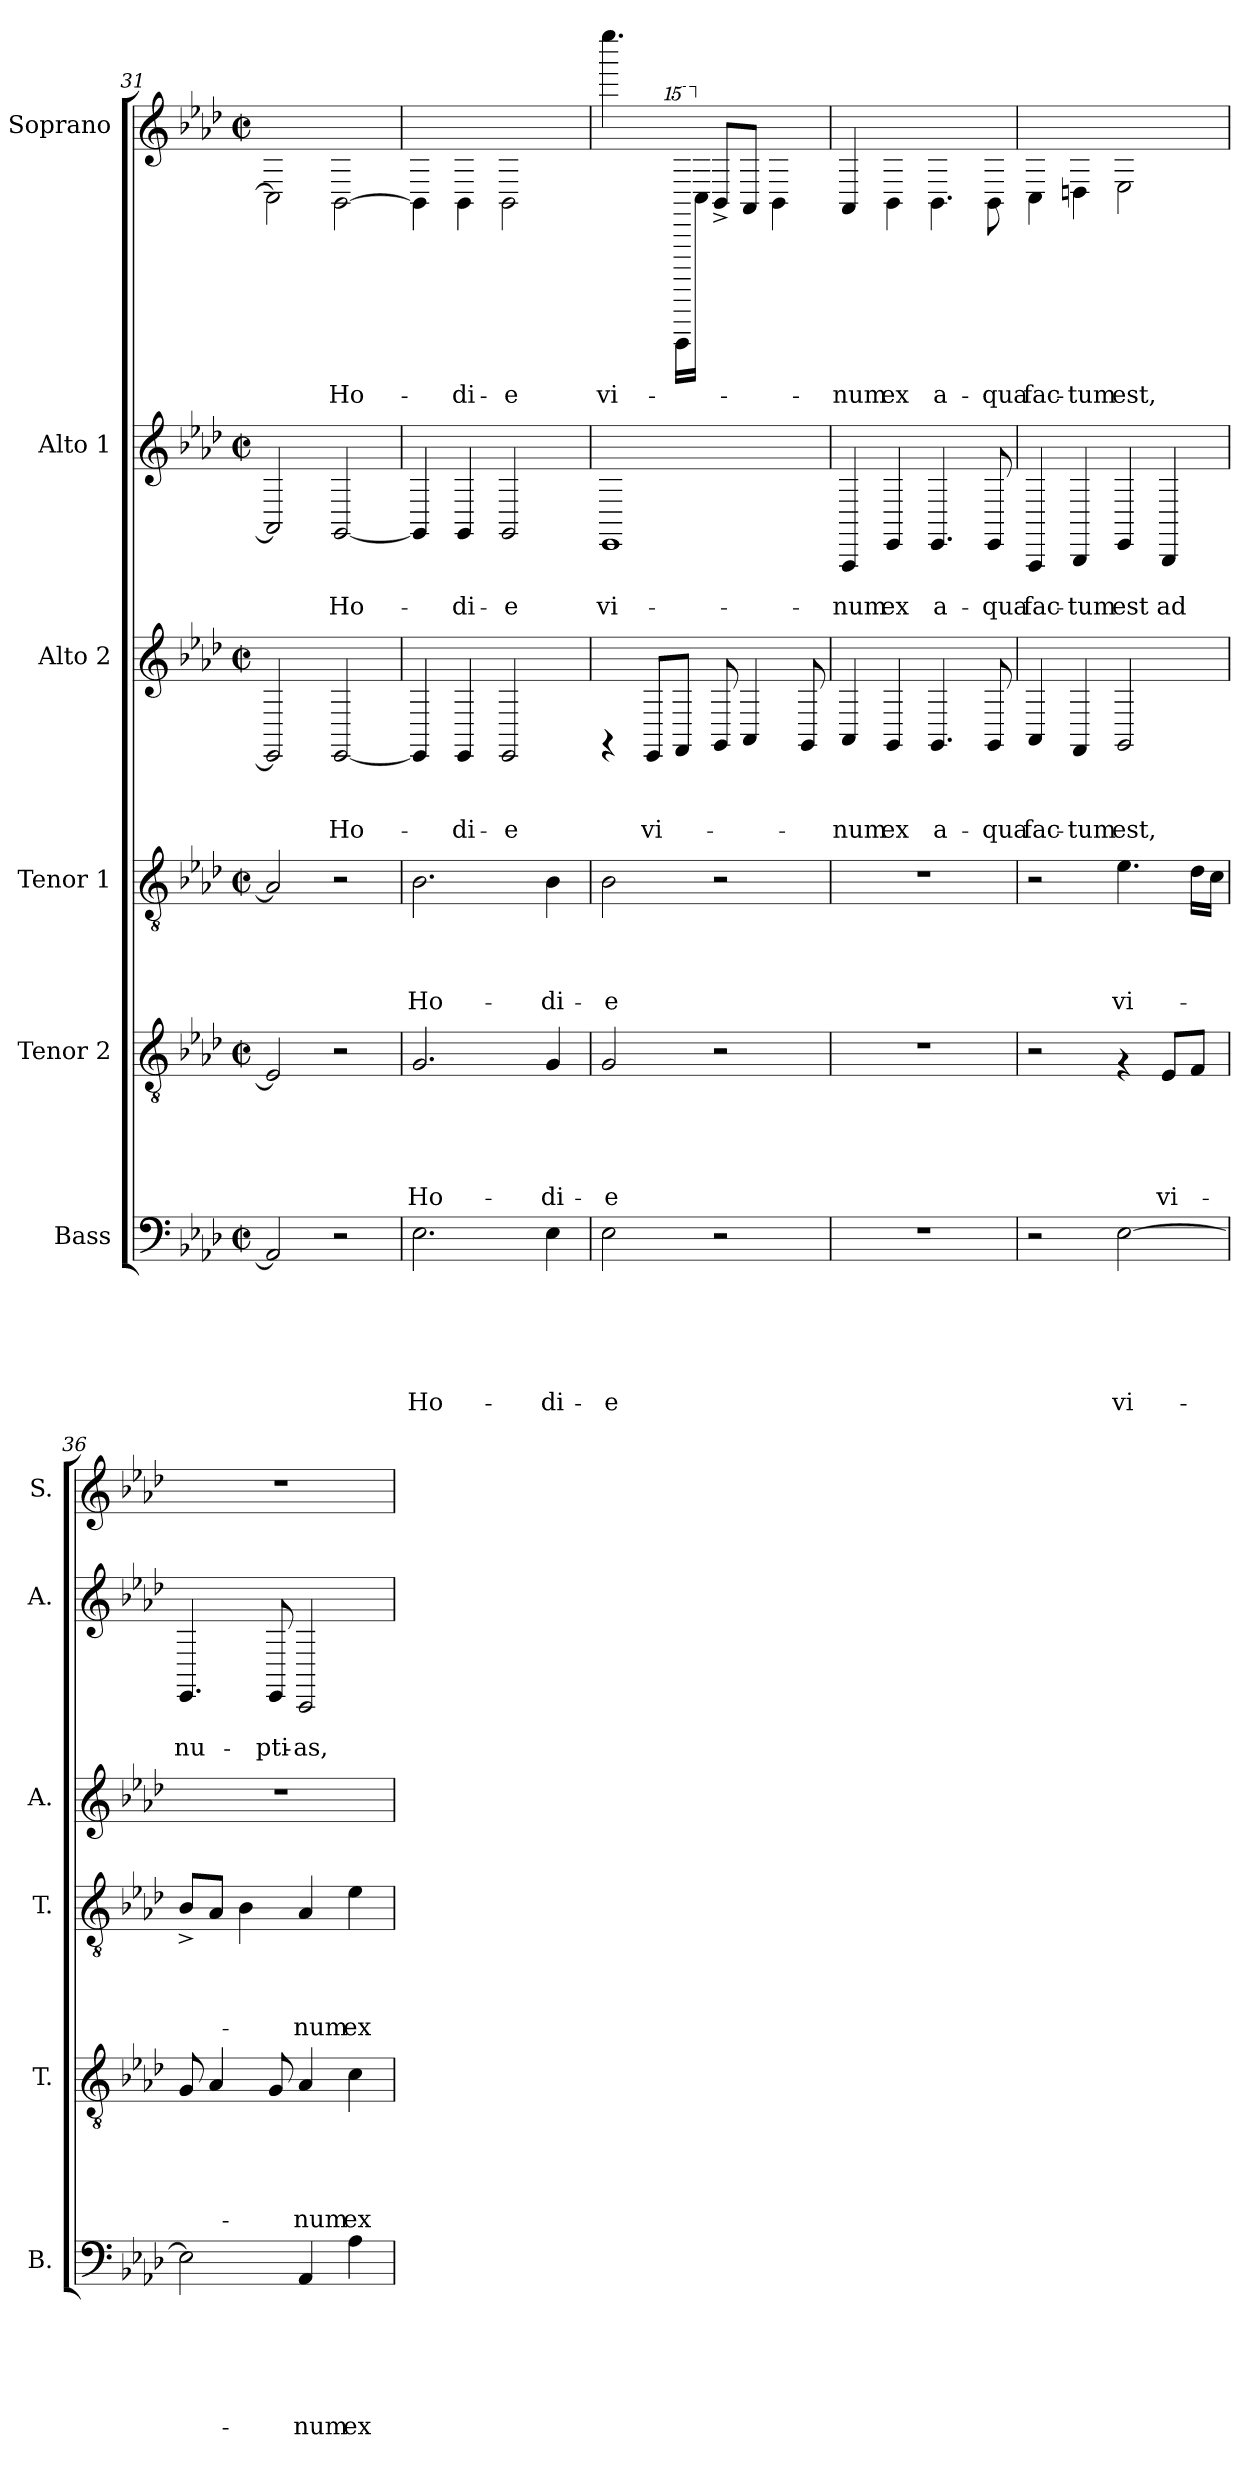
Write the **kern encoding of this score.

**kern	**text	**text	**text	**text	**text	**text	**kern	**text	**text	**text	**text	**text	**kern	**text	**text	**text	**text	**kern	**text	**text	**text	**kern	**text	**text	**kern	**text
*part6	*part6	*part6	*part6	*part6	*part6	*part6	*part5	*part5	*part5	*part5	*part5	*part5	*part4	*part4	*part4	*part4	*part4	*part3	*part3	*part3	*part3	*part2	*part2	*part2	*part1	*part1
*staff6	*staff6	*staff6	*staff6	*staff6	*staff6	*staff6	*staff5	*staff5	*staff5	*staff5	*staff5	*staff5	*staff4	*staff4	*staff4	*staff4	*staff4	*staff3	*staff3	*staff3	*staff3	*staff2	*staff2	*staff2	*staff1	*staff1
*I"Bass	*	*	*	*	*	*	*I"Tenor 2	*	*	*	*	*	*I"Tenor 1	*	*	*	*	*I"Alto 2	*	*	*	*I"Alto 1	*	*	*I"Soprano	*
*I'B.	*	*	*	*	*	*	*I'T.	*	*	*	*	*	*I'T.	*	*	*	*	*I'A.	*	*	*	*I'A.	*	*	*I'S.	*
*clefF4	*	*	*	*	*	*	*clefGv2	*	*	*	*	*	*clefGv2	*	*	*	*	*clefG2	*	*	*	*clefG2	*	*	*clefG2	*
*k[b-e-a-d-]	*	*	*	*	*	*	*k[b-e-a-d-]	*	*	*	*	*	*k[b-e-a-d-]	*	*	*	*	*k[b-e-a-d-]	*	*	*	*k[b-e-a-d-]	*	*	*k[b-e-a-d-]	*
*A-:	*	*	*	*	*	*	*A-:	*	*	*	*	*	*A-:	*	*	*	*	*A-:	*	*	*	*A-:	*	*	*A-:	*
*M2/2	*	*	*	*	*	*	*M2/2	*	*	*	*	*	*M2/2	*	*	*	*	*M2/2	*	*	*	*M2/2	*	*	*M2/2	*
*met(c|)	*	*	*	*	*	*	*met(c|)	*	*	*	*	*	*met(c|)	*	*	*	*	*met(c|)	*	*	*	*met(c|)	*	*	*met(c|)	*
=31	=31	=31	=31	=31	=31	=31	=31	=31	=31	=31	=31	=31	=31	=31	=31	=31	=31	=31	=31	=31	=31	=31	=31	=31	=31	=31
2AA-/]	.	.	.	.	.	.	2E-/]	.	.	.	.	.	2A-/]	.	.	.	.	2EE-/]	.	.	.	2AA-/]	.	.	2C\]	.
!	!	!	!	!	!	!	!	!	!	!	!	!	!	!	!	!	!	!	!	!	!LO:LY:b	!	!	!LO:LY:b	!	!LO:LY:b
2r	.	.	.	.	.	.	2r	.	.	.	.	.	2r	.	.	.	.	[<2EE-/	.	.	Ho-	[<2GG/	.	Ho-	[>2BB-\	Ho-
=32	=32	=32	=32	=32	=32	=32	=32	=32	=32	=32	=32	=32	=32	=32	=32	=32	=32	=32	=32	=32	=32	=32	=32	=32	=32	=32
!	!	!	!	!	!	!LO:LY:b	!	!	!	!	!	!LO:LY:b	!	!	!	!	!LO:LY:b	!	!	!	!	!	!	!	!	!
2.E-\	.	.	.	.	.	Ho-	2.G/	.	.	.	.	Ho-	2.B-\	.	.	.	Ho-	4EE-/]	.	.	.	4GG/]	.	.	4BB-\]	.
!	!	!	!	!	!	!	!	!	!	!	!	!	!	!	!	!	!	!	!	!	!LO:LY:b	!	!	!LO:LY:b	!	!LO:LY:b
.	.	.	.	.	.	.	.	.	.	.	.	.	.	.	.	.	.	4EE-/	.	.	-di-	4GG/	.	-di-	4BB-\	-di-
!	!	!	!	!	!	!	!	!	!	!	!	!	!	!	!	!	!	!	!	!	!LO:LY:b	!	!	!LO:LY:b	!	!LO:LY:b
.	.	.	.	.	.	.	.	.	.	.	.	.	.	.	.	.	.	2EE-/	.	.	-e	2GG/	.	-e	2BB-\	-e
!	!	!	!	!	!	!LO:LY:b	!	!	!	!	!	!LO:LY:b	!	!	!	!	!LO:LY:b	!	!	!	!	!	!	!	!	!
4E-\	.	.	.	.	.	-di-	4G/	.	.	.	.	-di-	4B-\	.	.	.	-di-	.	.	.	.	.	.	.	.	.
=33	=33	=33	=33	=33	=33	=33	=33	=33	=33	=33	=33	=33	=33	=33	=33	=33	=33	=33	=33	=33	=33	=33	=33	=33	=33	=33
!	!	!	!	!	!	!LO:LY:b	!	!	!	!	!	!LO:LY:b	!	!	!	!	!LO:LY:b	!	!	!	!	!	!	!LO:LY:b	!	!LO:LY:b
2E-\	.	.	.	.	.	-e	2G/	.	.	.	.	-e	2B-\	.	.	.	-e	4rFF	.	.	.	1EE-	.	vi-	4.eeee-\	vi-
!	!	!	!	!	!	!	!	!	!	!	!	!	!	!	!	!	!	!	!	!	!LO:LY:b	!	!	!	!	!
.	.	.	.	.	.	.	.	.	.	.	.	.	.	.	.	.	.	8EE-/L	.	.	vi-	.	.	.	.	.
*	*	*	*	*	*	*	*	*	*	*	*	*	*	*	*	*	*	*	*	*	*	*	*	*	*15ma	*
.	.	.	.	.	.	.	.	.	.	.	.	.	.	.	.	.	.	8FF/J	.	.	.	.	.	.	16DDD-\LL	.
*	*	*	*	*	*	*	*	*	*	*	*	*	*	*	*	*	*	*	*	*	*	*	*	*	*X15ma	*
.	.	.	.	.	.	.	.	.	.	.	.	.	.	.	.	.	.	.	.	.	.	.	.	.	16C\JJ	.
2r	.	.	.	.	.	.	2r	.	.	.	.	.	2r	.	.	.	.	8GG/	.	.	.	.	.	.	8BB-^</L	.
.	.	.	.	.	.	.	.	.	.	.	.	.	.	.	.	.	.	4AA-/	.	.	.	.	.	.	8AA-/J	.
.	.	.	.	.	.	.	.	.	.	.	.	.	.	.	.	.	.	.	.	.	.	.	.	.	4BB-\	.
.	.	.	.	.	.	.	.	.	.	.	.	.	.	.	.	.	.	8GG/	.	.	.	.	.	.	.	.
=34	=34	=34	=34	=34	=34	=34	=34	=34	=34	=34	=34	=34	=34	=34	=34	=34	=34	=34	=34	=34	=34	=34	=34	=34	=34	=34
!	!	!	!	!	!	!	!	!	!	!	!	!	!	!	!	!	!	!	!	!	!LO:LY:b	!	!	!LO:LY:b	!	!LO:LY:b
1r	.	.	.	.	.	.	1r	.	.	.	.	.	1r	.	.	.	.	4AA-/	.	.	-num	4AAA-/	.	-num	4AA-/	-num
!	!	!	!	!	!	!	!	!	!	!	!	!	!	!	!	!	!	!	!	!	!LO:LY:b	!	!	!LO:LY:b	!	!LO:LY:b
.	.	.	.	.	.	.	.	.	.	.	.	.	.	.	.	.	.	4GG/	.	.	ex	4EE-/	.	ex	4BB-\	ex
!	!	!	!	!	!	!	!	!	!	!	!	!	!	!	!	!	!	!	!	!	!LO:LY:b	!	!	!LO:LY:b	!	!LO:LY:b
.	.	.	.	.	.	.	.	.	.	.	.	.	.	.	.	.	.	4.GG/	.	.	a-	4.EE-/	.	a-	4.BB-\	a-
!	!	!	!	!	!	!	!	!	!	!	!	!	!	!	!	!	!	!	!	!	!LO:LY:b	!	!	!LO:LY:b	!	!LO:LY:b
.	.	.	.	.	.	.	.	.	.	.	.	.	.	.	.	.	.	8GG/	.	.	-qua	8EE-/	.	-qua	8BB-\	-qua
!!LO:PB:g=z
=35	=35	=35	=35	=35	=35	=35	=35	=35	=35	=35	=35	=35	=35	=35	=35	=35	=35	=35	=35	=35	=35	=35	=35	=35	=35	=35
!	!	!	!	!	!	!	!	!	!	!	!	!	!	!	!	!	!	!	!	!	!LO:LY:b	!	!	!LO:LY:b	!	!LO:LY:b
2r	.	.	.	.	.	.	2r	.	.	.	.	.	2r	.	.	.	.	4AA-/	.	.	fac-	4AAA-/	.	fac-	4C\	fac-
!	!	!	!	!	!	!	!	!	!	!	!	!	!	!	!	!	!	!	!	!	!LO:LY:b	!	!	!LO:LY:b	!	!LO:LY:b
.	.	.	.	.	.	.	.	.	.	.	.	.	.	.	.	.	.	4FF/	.	.	-tum	4BBB-/	.	-tum	4Dn\	-tum
!	!	!	!	!	!	!LO:LY:b	!	!	!	!	!	!	!	!	!	!	!LO:LY:b	!	!	!	!LO:LY:b	!	!	!LO:LY:b	!	!LO:LY:b
[>2E-\	.	.	.	.	.	vi-	4rF	.	.	.	.	.	4.e-\	.	.	.	vi-	2GG/	.	.	est,	4EE-/	.	est	2E-\	est,
!	!	!	!	!	!	!	!	!	!	!	!	!LO:LY:b	!	!	!	!	!	!	!	!	!	!	!	!LO:LY:b	!	!
.	.	.	.	.	.	.	8E-/L	.	.	.	.	vi-	.	.	.	.	.	.	.	.	.	4BBB-/	.	ad	.	.
.	.	.	.	.	.	.	8F/J	.	.	.	.	.	16d-\LL	.	.	.	.	.	.	.	.	.	.	.	.	.
.	.	.	.	.	.	.	.	.	.	.	.	.	16c\JJ	.	.	.	.	.	.	.	.	.	.	.	.	.
=36	=36	=36	=36	=36	=36	=36	=36	=36	=36	=36	=36	=36	=36	=36	=36	=36	=36	=36	=36	=36	=36	=36	=36	=36	=36	=36
!	!	!	!	!	!	!	!	!	!	!	!	!	!	!	!	!	!	!	!	!	!	!	!	!LO:LY:b	!	!
2E-\]	.	.	.	.	.	.	8G/	.	.	.	.	.	8B-^</L	.	.	.	.	1r	.	.	.	4.EE-/	.	nu-	1r	.
.	.	.	.	.	.	.	4A-/	.	.	.	.	.	8A-/J	.	.	.	.	.	.	.	.	.	.	.	.	.
.	.	.	.	.	.	.	.	.	.	.	.	.	4B-\	.	.	.	.	.	.	.	.	.	.	.	.	.
!	!	!	!	!	!	!	!	!	!	!	!	!	!	!	!	!	!	!	!	!	!	!	!	!LO:LY:b	!	!
.	.	.	.	.	.	.	8G/	.	.	.	.	.	.	.	.	.	.	.	.	.	.	8EE-/	.	-pti-	.	.
!	!	!	!	!	!	!LO:LY:b	!	!	!	!	!	!LO:LY:b	!	!	!	!	!LO:LY:b	!	!	!	!	!	!	!LO:LY:b	!	!
4AA-/	.	.	.	.	.	-num	4A-/	.	.	.	.	-num	4A-/	.	.	.	-num	.	.	.	.	2CC/	.	-as,	.	.
!	!	!	!	!	!	!LO:LY:b	!	!	!	!	!	!LO:LY:b	!	!	!	!	!LO:LY:b	!	!	!	!	!	!	!	!	!
4A-\	.	.	.	.	.	ex	4c\	.	.	.	.	ex	4e-\	.	.	.	ex	.	.	.	.	.	.	.	.	.
=	=	=	=	=	=	=	=	=	=	=	=	=	=	=	=	=	=	=	=	=	=	=	=	=	=	=
*-	*-	*-	*-	*-	*-	*-	*-	*-	*-	*-	*-	*-	*-	*-	*-	*-	*-	*-	*-	*-	*-	*-	*-	*-	*-	*-
